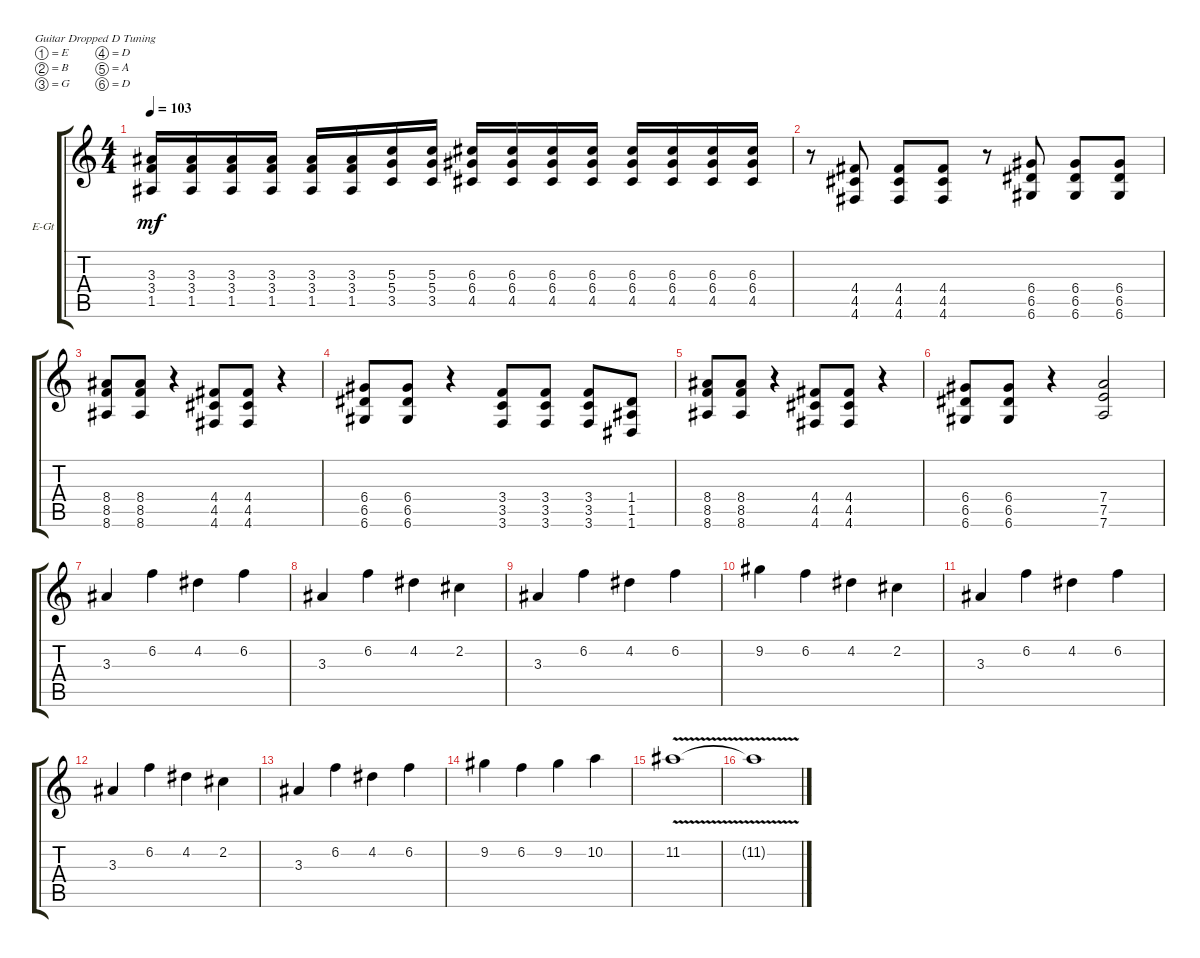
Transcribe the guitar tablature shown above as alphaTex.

\defaultSystemsLayout 4
\bracketExtendMode groupsimilarinstruments
\firstSystemTrackNameOrientation horizontal
\otherSystemsTrackNameOrientation horizontal
\track ("Electric Guitar" "E-Gt") {instrument overdrivenguitar}
\staff {score tabs}
\tuning (E4 B3 G3 D3 A2 D2)
\ts (4 4)
\tempo 103
\clef g2
\ks c
(1.5 3.4 3.3).16{dy mf} (1.5 3.4 3.3).16 (1.5 3.4 3.3).16 (1.5 3.4 3.3).16 (1.5 3.4 3.3).16 (1.5 3.4 3.3).16 (3.5 5.4 5.3).16 (3.5 5.4 5.3).16 (4.5 6.4 6.3).16 (4.5 6.4 6.3).16 (4.5 6.4 6.3).16 (4.5 6.4 6.3).16 (4.5 6.4 6.3).16 (4.5 6.4 6.3).16 (4.5 6.4 6.3).16 (4.5 6.4 6.3).16 |
r.8 (4.6 4.5 4.4).8 (4.6 4.4 4.5).8 (4.6 4.5 4.4).8 r.8 (6.6 6.4 6.5).8 (6.6 6.5 6.4).8 (6.6 6.4 6.5).8 |
(8.6 8.5 8.4).8 (8.4 8.5 8.6).8 r.4 (4.6 4.5 4.4).8 (4.4 4.5 4.6).8 r.4 |
(6.6 6.5 6.4).8 (6.6 6.5 6.4).8 r.4 (3.4 3.5 3.6).8 (3.4 3.5 3.6).8 (3.6 3.5 3.4).8 (1.4 1.5 1.6).8 |
(8.6 8.5 8.4).8 (8.4 8.5 8.6).8 r.4 (4.6 4.5 4.4).8 (4.4 4.5 4.6).8 r.4 |
(6.6 6.5 6.4).8 (6.6 6.5 6.4).8 r.4 (7.5 7.6 7.4).2 |
3.3.4 6.2.4 4.2.4 6.2.4 |
3.3.4 6.2.4 4.2.4 2.2.4 |
3.3.4 6.2.4 4.2.4 6.2.4 |
9.2.4 6.2.4 4.2.4 2.2.4 |
3.3.4 6.2.4 4.2.4 6.2.4 |
3.3.4 6.2.4 4.2.4 2.2.4 |
3.3.4 6.2.4 4.2.4 6.2.4 |
9.2.4 6.2.4 9.2.4 10.2.4 |
11.2{v}.1 |
11.2{t}.1
